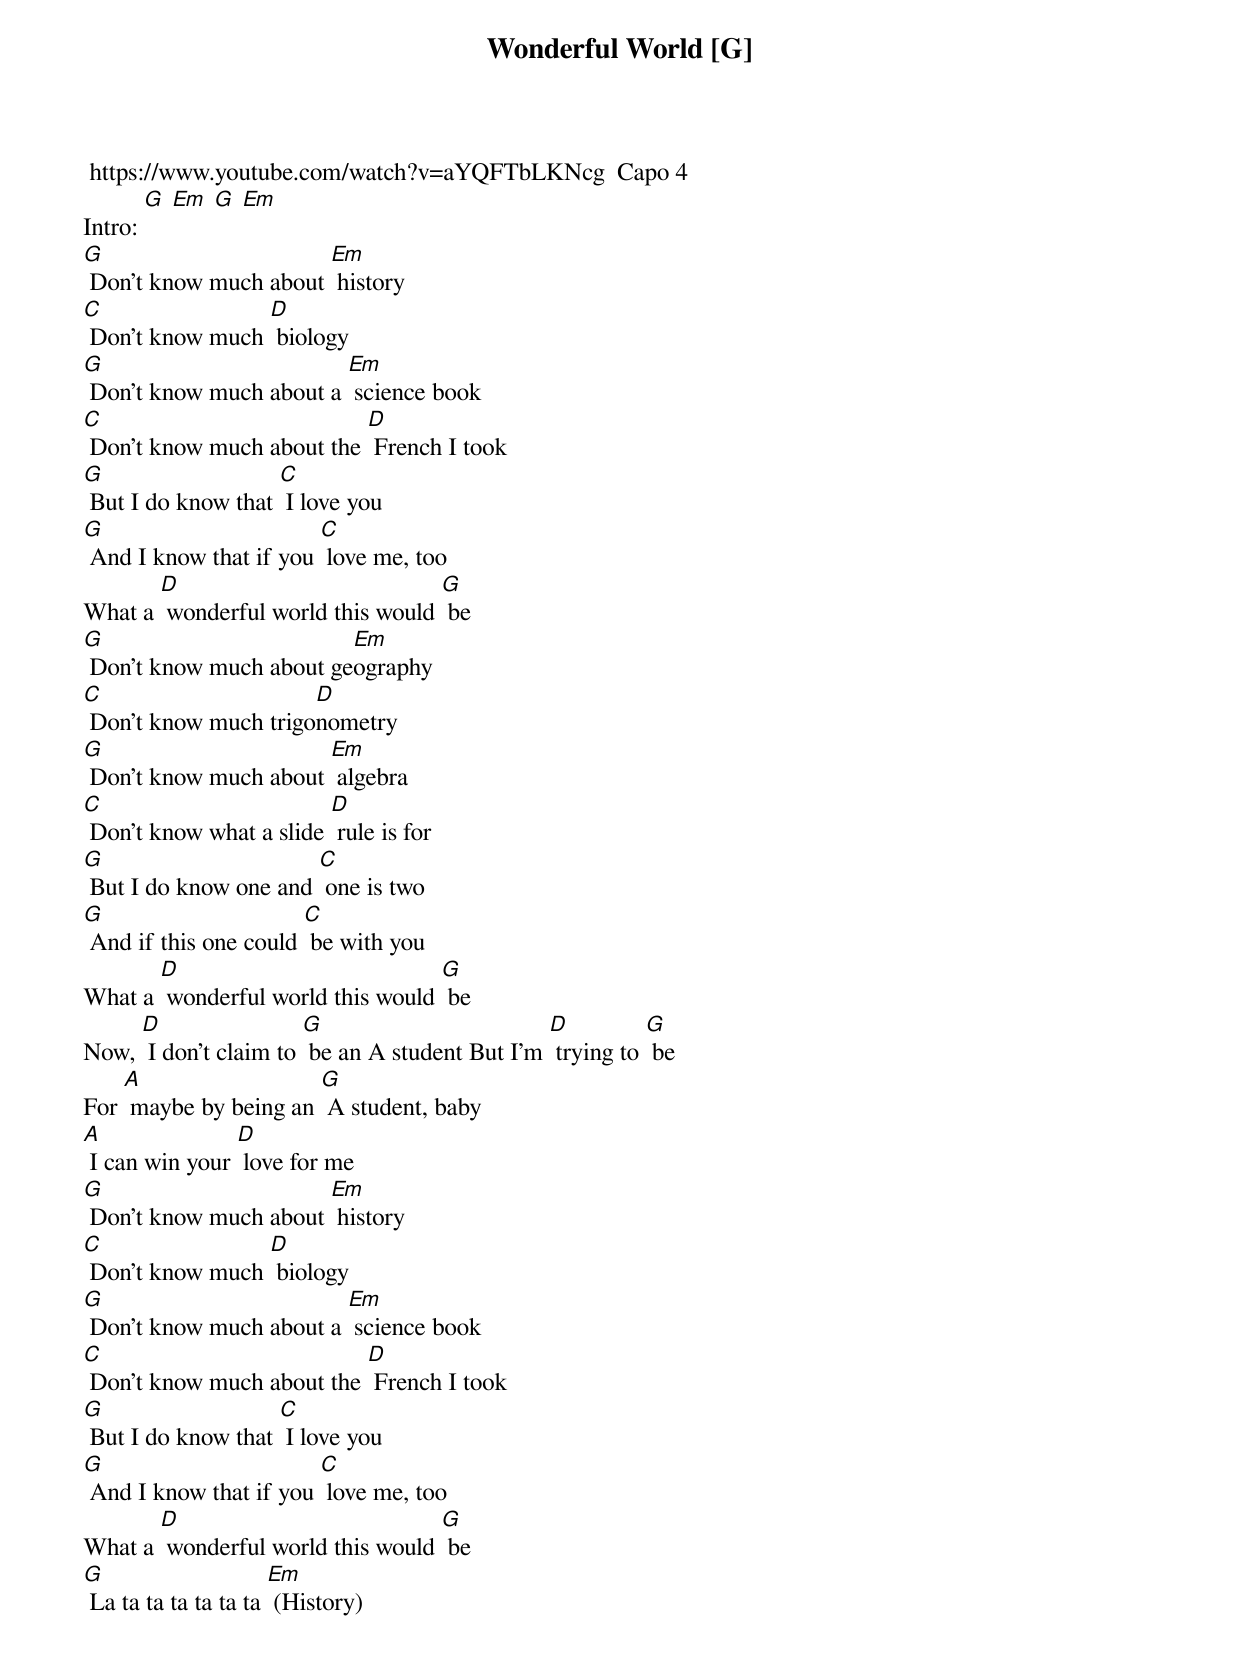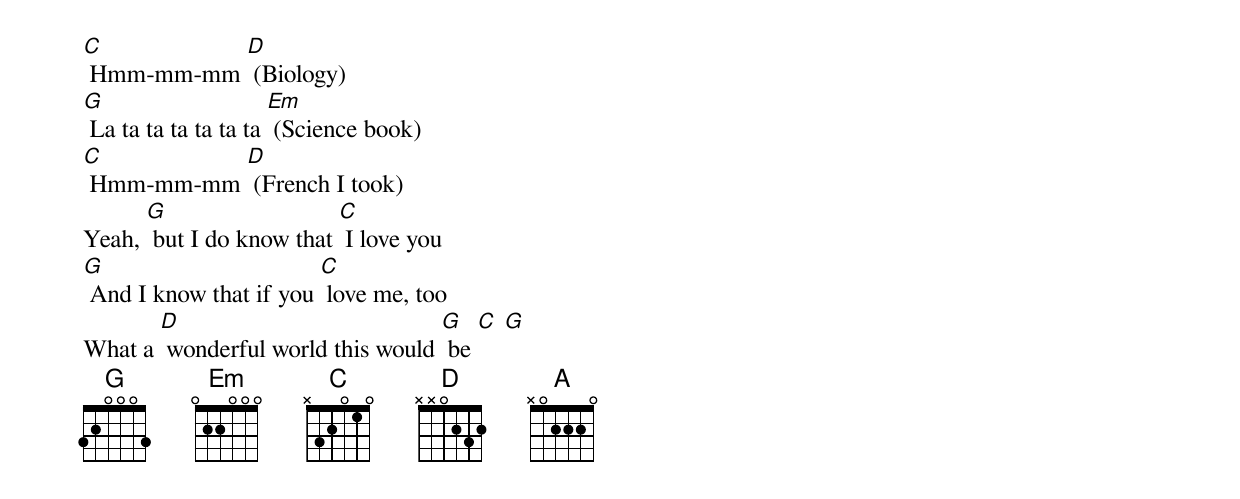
{t: Wonderful World [G] }
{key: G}
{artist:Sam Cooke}
 https://www.youtube.com/watch?v=aYQFTbLKNcg  Capo 4
{c: }
Intro: [G] [Em] [G] [Em]
{c: }
[G] Don't know much about [Em] history
[C] Don't know much [D] biology
[G] Don't know much about a [Em] science book
[C] Don't know much about the [D] French I took
[G] But I do know that [C] I love you
[G] And I know that if you [C] love me, too
What a [D] wonderful world this would [G] be
{c: }
[G] Don't know much about ge[Em]ography
[C] Don't know much trigo[D]nometry
[G] Don't know much about [Em] algebra
[C] Don't know what a slide [D] rule is for
[G] But I do know one and [C] one is two
[G] And if this one could [C] be with you
What a [D] wonderful world this would [G] be
{c: }
Now, [D] I don't claim to [G] be an A student But I'm [D] trying to [G] be
For [A] maybe by being an [G] A student, baby
[A] I can win your [D] love for me
{c: }
[G] Don't know much about [Em] history
[C] Don't know much [D] biology
[G] Don't know much about a [Em] science book
[C] Don't know much about the [D] French I took
[G] But I do know that [C] I love you
[G] And I know that if you [C] love me, too
What a [D] wonderful world this would [G] be
{c: }
[G] La ta ta ta ta ta ta [Em] (History)
[C] Hmm-mm-mm [D] (Biology)
[G] La ta ta ta ta ta ta [Em] (Science book)
[C] Hmm-mm-mm [D] (French I took)
Yeah, [G] but I do know that [C] I love you
[G] And I know that if you [C] love me, too
What a [D] wonderful world this would [G] be [C] [G]
